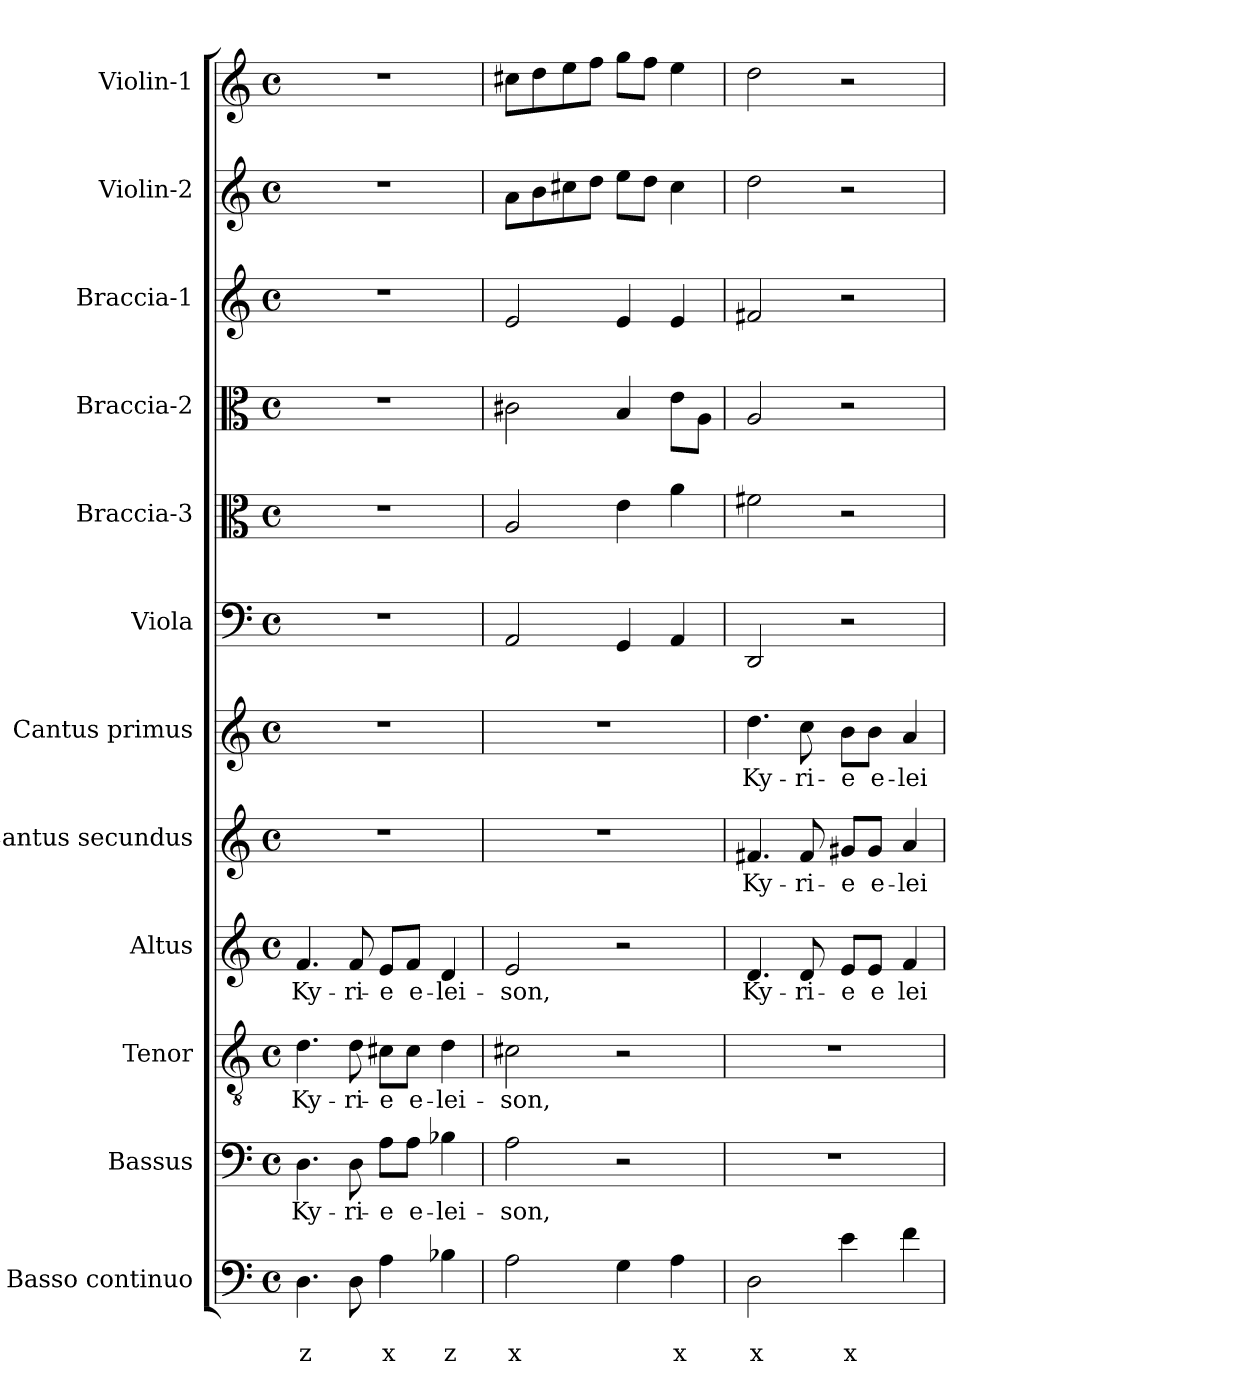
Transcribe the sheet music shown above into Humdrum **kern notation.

**kern	**text	**text	**kern	**text	**kern	**text	**kern	**text	**kern	**text	**kern	**text	**kern	**kern	**kern	**kern	**kern	**kern
*part12	*part12	*part12	*part11	*part11	*part10	*part10	*part9	*part9	*part8	*part8	*part7	*part7	*part6	*part5	*part4	*part3	*part2	*part1
*staff12	*staff12	*staff12	*staff11	*staff11	*staff10	*staff10	*staff9	*staff9	*staff8	*staff8	*staff7	*staff7	*staff6	*staff5	*staff4	*staff3	*staff2	*staff1
*I"Basso continuo	*	*	*I"Bassus	*	*I"Tenor	*	*I"Altus	*	*I"Cantus secundus	*	*I"Cantus primus	*	*I"Viola	*I"Braccia-3	*I"Braccia-2	*I"Braccia-1	*I"Violin-2	*I"Violin-1
*I'BC	*	*	*I'B	*	*I'T	*	*I'A	*	*I'C2	*	*I'C1	*	*I'Va	*I'Br3	*I'Br2	*I'Br1	*I'Vi2	*I'Vi1
*clefF4	*	*	*clefF4	*	*clefGv2	*	*clefG2	*	*clefG2	*	*clefG2	*	*clefF4	*clefC3	*clefC3	*clefG2	*clefG2	*clefG2
*k[]	*	*	*k[]	*	*k[]	*	*k[]	*	*k[]	*	*k[]	*	*k[]	*k[]	*k[]	*k[]	*k[]	*k[]
*C:	*	*	*C:	*	*C:	*	*C:	*	*C:	*	*C:	*	*C:	*C:	*C:	*C:	*C:	*C:
*M4/4	*	*	*M4/4	*	*M4/4	*	*M4/4	*	*M4/4	*	*M4/4	*	*M4/4	*M4/4	*M4/4	*M4/4	*M4/4	*M4/4
*met(c)	*	*	*met(c)	*	*met(c)	*	*met(c)	*	*met(c)	*	*met(c)	*	*met(c)	*met(c)	*met(c)	*met(c)	*met(c)	*met(c)
=1	=1	=1	=1	=1	=1	=1	=1	=1	=1	=1	=1	=1	=1	=1	=1	=1	=1	=1
!	!	!LO:LY:b	!	!	!	!	!	!	!	!	!	!	!	!	!	!	!	!
!	!	!	!	!LO:LY:b	!	!	!	!	!	!	!	!	!	!	!	!	!	!
!	!	!	!	!	!	!LO:LY:b	!	!	!	!	!	!	!	!	!	!	!	!
!	!	!	!	!	!	!	!	!LO:LY:b	!	!	!	!	!	!	!	!	!	!
4.D\	.	z	4.D\	Ky-	4.d\	Ky-	4.f/	Ky-	1r	.	1r	.	1r	1r	1r	1r	1r	1r
!	!	!	!	!LO:LY:b	!	!	!	!	!	!	!	!	!	!	!	!	!	!
!	!	!	!	!	!	!LO:LY:b	!	!	!	!	!	!	!	!	!	!	!	!
!	!	!	!	!	!	!	!	!LO:LY:b	!	!	!	!	!	!	!	!	!	!
8D\	.	.	8D\	-ri-	8d\	-ri-	8f/	-ri-	.	.	.	.	.	.	.	.	.	.
!	!	!LO:LY:b	!	!	!	!	!	!	!	!	!	!	!	!	!	!	!	!
!	!	!	!	!LO:LY:b	!	!	!	!	!	!	!	!	!	!	!	!	!	!
!	!	!	!	!	!	!LO:LY:b	!	!	!	!	!	!	!	!	!	!	!	!
!	!	!	!	!	!	!	!	!LO:LY:b	!	!	!	!	!	!	!	!	!	!
4A\	.	x	8A\L	-e	8c#X\L	-e	8e/L	-e	.	.	.	.	.	.	.	.	.	.
!	!	!	!	!LO:LY:b	!	!	!	!	!	!	!	!	!	!	!	!	!	!
!	!	!	!	!	!	!LO:LY:b	!	!	!	!	!	!	!	!	!	!	!	!
!	!	!	!	!	!	!	!	!LO:LY:b	!	!	!	!	!	!	!	!	!	!
.	.	.	8A\J	e-	8c#\J	e-	8f/J	e-	.	.	.	.	.	.	.	.	.	.
!	!	!LO:LY:b	!	!	!	!	!	!	!	!	!	!	!	!	!	!	!	!
!	!	!	!	!LO:LY:b	!	!	!	!	!	!	!	!	!	!	!	!	!	!
!	!	!	!	!	!	!LO:LY:b	!	!	!	!	!	!	!	!	!	!	!	!
!	!	!	!	!	!	!	!	!LO:LY:b	!	!	!	!	!	!	!	!	!	!
4B-X\	.	z	4B-X\	-lei-	4d\	-lei-	4d/	-lei-	.	.	.	.	.	.	.	.	.	.
=2	=2	=2	=2	=2	=2	=2	=2	=2	=2	=2	=2	=2	=2	=2	=2	=2	=2	=2
!	!	!LO:LY:b	!	!	!	!	!	!	!	!	!	!	!	!	!	!	!	!
!	!	!	!	!LO:LY:b	!	!	!	!	!	!	!	!	!	!	!	!	!	!
!	!	!	!	!	!	!LO:LY:b	!	!	!	!	!	!	!	!	!	!	!	!
!	!	!	!	!	!	!	!	!LO:LY:b	!	!	!	!	!	!	!	!	!	!
2A\	.	x	2A\	-son,	2c#X\	-son,	2e/	-son,	1r	.	1r	.	2AA/	2A/	2c#X\	2e/	8a\L	8cc#X\L
.	.	.	.	.	.	.	.	.	.	.	.	.	.	.	.	.	8b\	8dd\
.	.	.	.	.	.	.	.	.	.	.	.	.	.	.	.	.	8cc#X\	8ee\
.	.	.	.	.	.	.	.	.	.	.	.	.	.	.	.	.	8dd\J	8ff\J
4G\	.	.	2r	.	2r	.	2r	.	.	.	.	.	4GG/	4e\	4B/	4e/	8ee\L	8gg\L
.	.	.	.	.	.	.	.	.	.	.	.	.	.	.	.	.	8dd\J	8ff\J
!	!	!LO:LY:b	!	!	!	!	!	!	!	!	!	!	!	!	!	!	!	!
4A\	.	x	.	.	.	.	.	.	.	.	.	.	4AA/	4a\	8e\L	4e/	4cc#\	4ee\
.	.	.	.	.	.	.	.	.	.	.	.	.	.	.	8A\J	.	.	.
=3	=3	=3	=3	=3	=3	=3	=3	=3	=3	=3	=3	=3	=3	=3	=3	=3	=3	=3
!	!	!LO:LY:b	!	!	!	!	!	!	!	!	!	!	!	!	!	!	!	!
!	!	!	!	!	!	!	!	!LO:LY:b	!	!	!	!	!	!	!	!	!	!
!	!	!	!	!	!	!	!	!	!	!LO:LY:b	!	!	!	!	!	!	!	!
!	!	!	!	!	!	!	!	!	!	!	!	!LO:LY:b	!	!	!	!	!	!
2D\	.	x	1r	.	1r	.	4.d/	Ky-	4.f#X/	Ky-	4.dd\	Ky-	2DD/	2f#X\	2A/	2f#X/	2dd\	2dd\
!	!	!	!	!	!	!	!	!LO:LY:b	!	!	!	!	!	!	!	!	!	!
!	!	!	!	!	!	!	!	!	!	!LO:LY:b	!	!	!	!	!	!	!	!
!	!	!	!	!	!	!	!	!	!	!	!	!LO:LY:b	!	!	!	!	!	!
.	.	.	.	.	.	.	8d/	-ri-	8f#/	-ri-	8cc\	-ri-	.	.	.	.	.	.
!	!	!LO:LY:b	!	!	!	!	!	!	!	!	!	!	!	!	!	!	!	!
!	!	!	!	!	!	!	!	!LO:LY:b	!	!	!	!	!	!	!	!	!	!
!	!	!	!	!	!	!	!	!	!	!LO:LY:b	!	!	!	!	!	!	!	!
!	!	!	!	!	!	!	!	!	!	!	!	!LO:LY:b	!	!	!	!	!	!
4e\	.	x	.	.	.	.	8e/L	-e	8g#X/L	-e	8b\L	-e	2r	2r	2r	2r	2r	2r
!	!	!	!	!	!	!	!	!LO:LY:b	!	!	!	!	!	!	!	!	!	!
!	!	!	!	!	!	!	!	!	!	!LO:LY:b	!	!	!	!	!	!	!	!
!	!	!	!	!	!	!	!	!	!	!	!	!LO:LY:b	!	!	!	!	!	!
.	.	.	.	.	.	.	8e/J	e	8g#/J	e-	8b\J	e-	.	.	.	.	.	.
!	!	!	!	!	!	!	!	!LO:LY:b	!	!	!	!	!	!	!	!	!	!
!	!	!	!	!	!	!	!	!	!	!LO:LY:b	!	!	!	!	!	!	!	!
!	!	!	!	!	!	!	!	!	!	!	!	!LO:LY:b	!	!	!	!	!	!
4f\	.	.	.	.	.	.	4f/	lei-	4a/	-lei-	4a/	-lei-	.	.	.	.	.	.
=	=	=	=	=	=	=	=	=	=	=	=	=	=	=	=	=	=	=
*-	*-	*-	*-	*-	*-	*-	*-	*-	*-	*-	*-	*-	*-	*-	*-	*-	*-	*-
